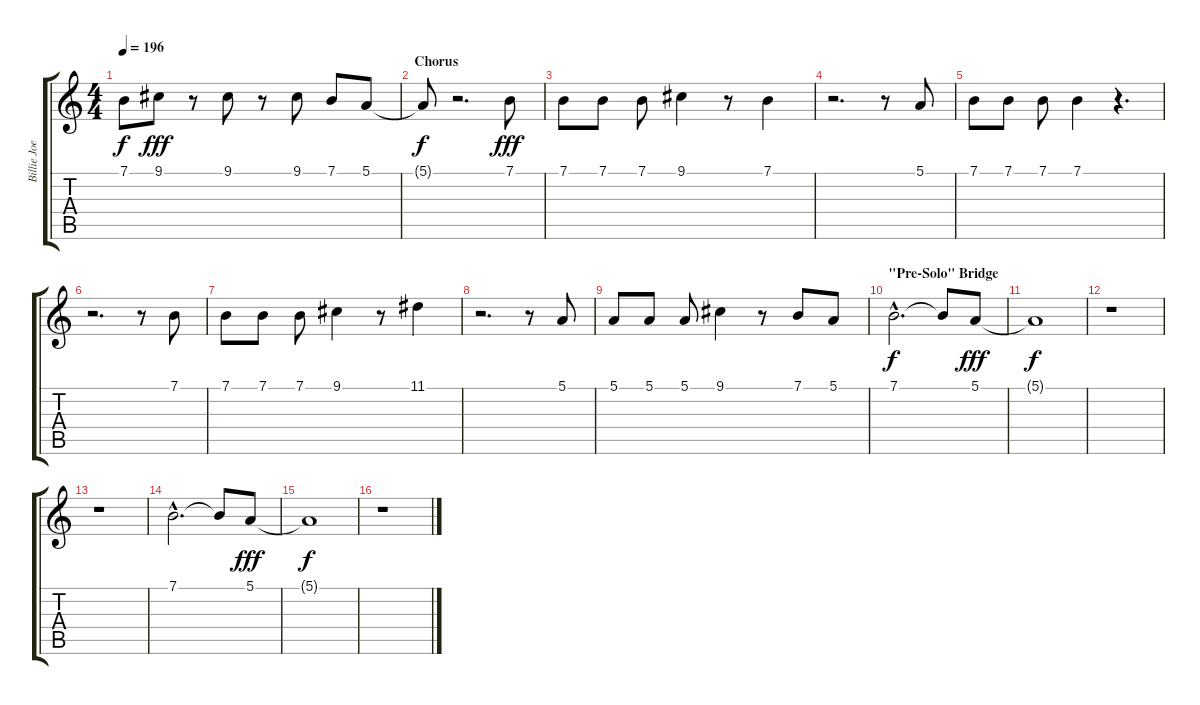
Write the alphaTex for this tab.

\track ("Billie Joe Armstrong (Voice)" "Billie Joe") {instrument lead6voice}
\staff {score tabs}
\tuning (E4 B3 G3 D3 A2 E2) {hide}
\ts (4 4)
\tempo 196
\clef g2
\ks c
7.1{t}.8{dy f} 9.1.8{dy fff} r.8 9.1.8 r.8 9.1.8 7.1.8 5.1.8 |
\section ("" "Chorus")
5.1{t}.8{dy f} r.2{d} 7.1.8{dy fff} |
7.1.8 7.1.8 7.1.8 9.1.4 r.8 7.1.4 |
r.2{d} r.8 5.1.8 |
7.1.8 7.1.8 7.1.8 7.1.4 r.4{d} |
r.2{d} r.8 7.1.8 |
7.1.8 7.1.8 7.1.8 9.1.4 r.8 11.1.4 |
r.2{d} r.8 5.1.8 |
5.1.8 5.1.8 5.1.8 9.1.4 r.8 7.1.8 5.1.8 |
\section ("" "\"Pre-Solo\" Bridge")
7.1{hac}.2{d dy f} 7.1{t}.8 5.1.8{dy fff} |
5.1{t}.1{dy f} |
r.1 |
r.1 |
7.1{hac}.2{d} 7.1{t}.8 5.1.8{dy fff} |
5.1{t}.1{dy f} |
r.1
